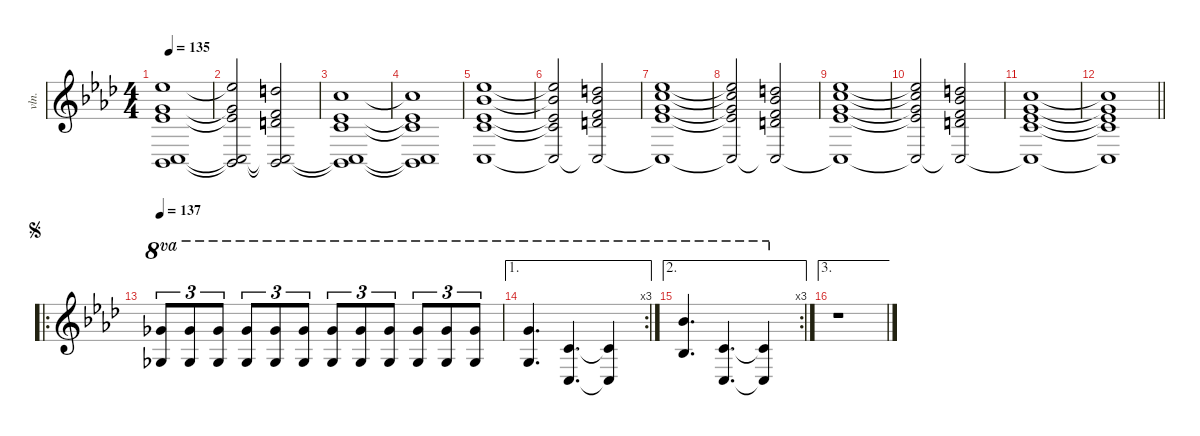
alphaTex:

\defaultSystemsLayout 4
\hideDynamics
\bracketExtendMode nobrackets
\otherSystemsTrackNameOrientation horizontal
\track ("Synth" "vln.") {defaultSystemsLayout 8 instrument stringensemble1}
\staff {score}
\tuning (E4 B3 G3 D3 A2 E2)
\ts (4 4)
\tempo 135
\clef g2
\ks ab
(11.1{acc b} 12.3{acc forcenatural} 13.4{acc b} 8.6{t acc forcenatural} 1.5{t acc b}).1{dy f beam Up} |
(11.1{t acc b} 12.3{t acc forcenatural} 13.4{t acc b} 8.6{t acc forcenatural} 1.5{t acc b}).2{beam Up} (10.1{acc forcenatural} 10.3{acc forcenatural} 12.4{acc forcenatural} 8.6{t acc forcenatural} 1.5{t acc b}).2{beam Up} |
(8.1{acc forcenatural} 8.3{acc b} 10.4{acc forcenatural} 8.6{t acc forcenatural} 1.5{t acc b}).1{beam Up} |
(8.1{t acc forcenatural} 8.3{t acc b} 10.4{t acc forcenatural} 1.5{t acc b} 8.6{t acc forcenatural}).1{beam Up} |
(11.1{acc b} 11.2{acc b} 8.3{acc b} 10.4{acc forcenatural} 8.6{acc forcenatural}).1{beam Up} |
(11.1{t acc b} 11.2{t acc b} 8.3{t acc b} 10.4{t acc forcenatural} 8.6{t acc forcenatural}).2{beam Up} (10.1{acc forcenatural} 11.2{acc b} 10.3{acc forcenatural} 12.4{acc forcenatural} 8.6{t acc forcenatural}).2{beam Up} |
(11.1{acc b} 13.2{acc forcenatural} 12.3{acc forcenatural} 13.4{acc b} 8.6{t acc forcenatural}).1{beam Up} |
(11.1{t acc b} 13.2{t acc forcenatural} 12.3{t acc forcenatural} 13.4{t acc b} 8.6{t acc forcenatural}).2{beam Up} (10.1{acc forcenatural} 11.2{acc b} 10.3{acc forcenatural} 12.4{acc forcenatural} 8.6{t acc forcenatural}).2{beam Up} |
(11.1{acc b} 13.2{acc forcenatural} 12.3{acc forcenatural} 13.4{acc b} 8.6{t acc forcenatural}).1{beam Up} |
(11.1{t acc b} 13.2{t acc forcenatural} 12.3{t acc forcenatural} 13.4{t acc b} 8.6{t acc forcenatural}).2{beam Up} (10.1{acc forcenatural} 11.2{acc b} 10.3{acc forcenatural} 12.4{acc forcenatural} 8.6{t acc forcenatural}).2{beam Up} |
(8.1{acc forcenatural} 8.2{acc forcenatural} 8.3{acc b} 10.4{acc forcenatural} 8.6{t acc forcenatural}).1{beam Up} |
\barLineRight lightlight
(8.1{t acc forcenatural} 8.2{t acc forcenatural} 8.3{t acc b} 10.4{t acc forcenatural} 8.6{t acc forcenatural}).1{beam Up} |
\ro
\jump segno
\tempo 137
(23.3{acc b} 21.5{acc b}).8{tu (3 2) ot 8va beam Up} (23.3{acc b} 21.5{acc b}).8{tu (3 2) ot 8va beam Up} (23.3{acc b} 21.5{acc b}).8{tu (3 2) ot 8va beam Up} (23.3{acc b} 21.5{acc b}).8{tu (3 2) ot 8va beam Up} (23.3{acc b} 21.5{acc b}).8{tu (3 2) ot 8va beam Up} (23.3{acc b} 21.5{acc b}).8{tu (3 2) ot 8va beam Up} (23.3{acc b} 21.5{acc b}).8{tu (3 2) ot 8va beam Up} (23.3{acc b} 21.5{acc b}).8{tu (3 2) ot 8va beam Up} (23.3{acc b} 21.5{acc b}).8{tu (3 2) ot 8va beam Up} (23.3{acc b} 21.5{acc b}).8{tu (3 2) ot 8va beam Up} (23.3{acc b} 21.5{acc b}).8{tu (3 2) ot 8va beam Up} (23.3{acc b} 21.5{acc b}).8{tu (3 2) ot 8va beam Up} |
\ae 1
\rc 3
(24.3{acc forcenatural} 22.5{acc forcenatural}).4{d ot 8va beam Up} (17.3{acc forcenatural} 15.5{acc forcenatural}).4{d ot 8va beam Up} (17.3{t acc forcenatural} 15.5{t acc forcenatural}).4{ot 8va beam Up} |
\ae 2
\rc 3
(27.3{acc b} 25.5{acc b}).4{d ot 8va beam Up} (17.3{acc forcenatural} 15.5{acc forcenatural}).4{d ot 8va beam Up} (17.3{t acc forcenatural} 15.5{t acc forcenatural}).4{ot 8va beam Up} |
\ae 3
r.1{beam Down}
